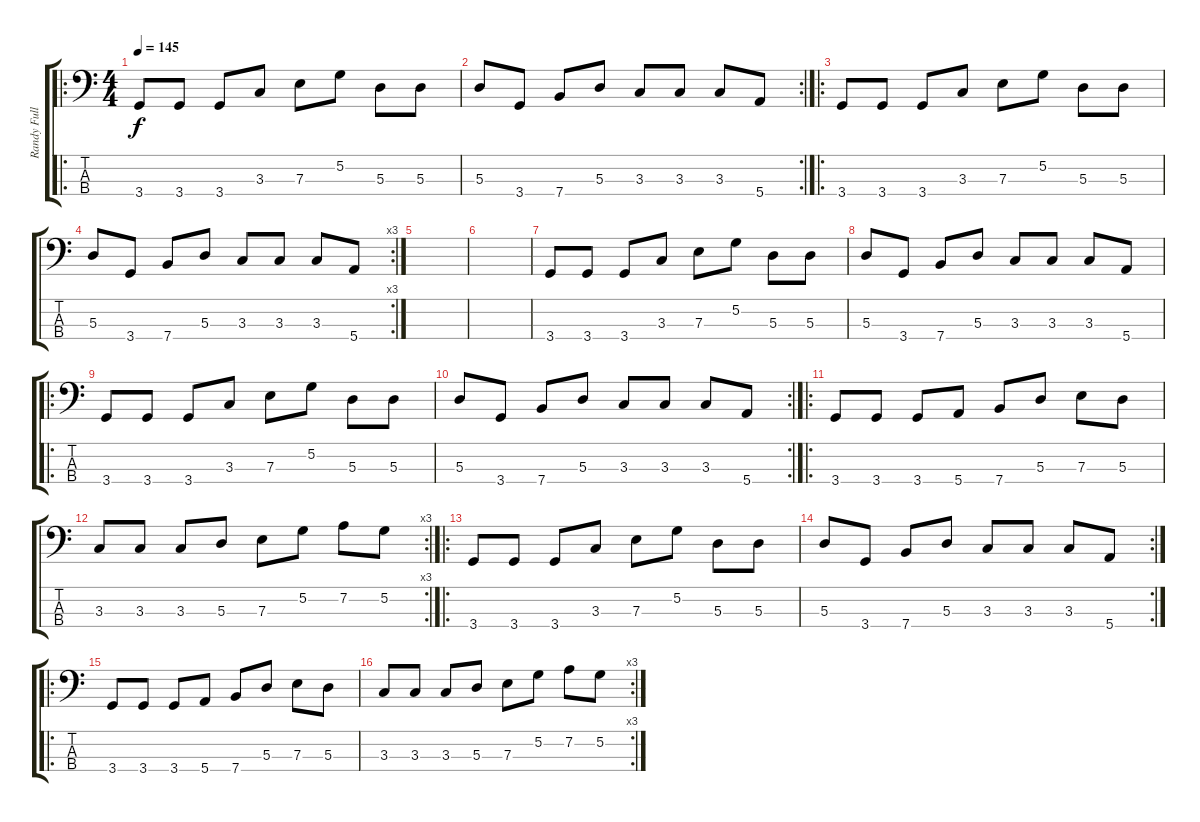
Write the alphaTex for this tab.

\track ("Randy Fuller" "Randy Full") {instrument electricbassfinger}
\staff {score tabs}
\tuning (G2 D2 A1 E1) {hide}
\ro
\ts (4 4)
\tempo 145
\clef f4
\ks c
3.4.8{dy f} 3.4.8 3.4.8 3.3.8 7.3.8 5.2.8 5.3.8 5.3.8 |
\rc 2
5.3.8 3.4.8 7.4.8 5.3.8 3.3.8 3.3.8 3.3.8 5.4.8 |
\ro
3.4.8 3.4.8 3.4.8 3.3.8 7.3.8 5.2.8 5.3.8 5.3.8 |
\rc 3
5.3.8 3.4.8 7.4.8 5.3.8 3.3.8 3.3.8 3.3.8 5.4.8 |
|
|
3.4.8 3.4.8 3.4.8 3.3.8 7.3.8 5.2.8 5.3.8 5.3.8 |
5.3.8 3.4.8 7.4.8 5.3.8 3.3.8 3.3.8 3.3.8 5.4.8 |
\ro
3.4.8 3.4.8 3.4.8 3.3.8 7.3.8 5.2.8 5.3.8 5.3.8 |
\rc 2
5.3.8 3.4.8 7.4.8 5.3.8 3.3.8 3.3.8 3.3.8 5.4.8 |
\ro
3.4.8 3.4.8 3.4.8 5.4.8 7.4.8 5.3.8 7.3.8 5.3.8 |
\rc 3
3.3.8 3.3.8 3.3.8 5.3.8 7.3.8 5.2.8 7.2.8 5.2.8 |
\ro
3.4.8 3.4.8 3.4.8 3.3.8 7.3.8 5.2.8 5.3.8 5.3.8 |
\rc 2
5.3.8 3.4.8 7.4.8 5.3.8 3.3.8 3.3.8 3.3.8 5.4.8 |
\ro
3.4.8 3.4.8 3.4.8 5.4.8 7.4.8 5.3.8 7.3.8 5.3.8 |
\rc 3
3.3.8 3.3.8 3.3.8 5.3.8 7.3.8 5.2.8 7.2.8 5.2.8
